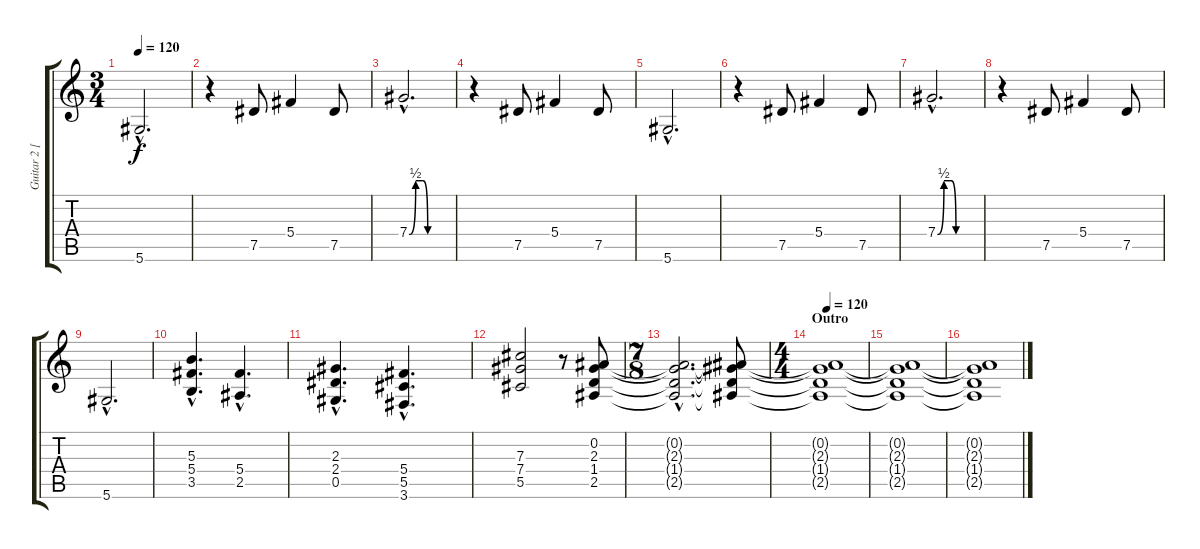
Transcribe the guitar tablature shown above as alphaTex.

\track ("Guitar 2 [Gilby]" "Guitar 2 [") {instrument distortionguitar}
\staff {score tabs}
\tuning (Eb4 Bb3 Gb3 Db3 Ab2 Eb2) {hide}
\ts (3 4)
\tempo 120
\clef g2
\ks c
5.6{hac}.2{d dy f} |
r.4 7.5.8 5.4.4 7.5.8 |
7.4{be (custom 0 0 9 2 19 2 26 0 60 0) hac}.2{d} |
r.4 7.5.8 5.4.4 7.5.8 |
5.6{hac}.2{d} |
r.4 7.5.8 5.4.4 7.5.8 |
7.4{be (custom 0 0 9 2 19 2 26 0 60 0) hac}.2{d} |
r.4 7.5.8 5.4.4 7.5.8 |
5.6{hac}.2{d} |
(5.3{hac} 5.4{hac} 3.5{hac}).4{d} (5.4{hac} 2.5{hac}).4{d} |
(2.3{hac} 2.4{hac} 0.5{hac}).4{d} (5.4{hac} 5.5{hac} 3.6{hac}).4{d} |
(7.3 7.4 5.5).2 r.8 (0.2 2.3 1.4 2.5).8 |
\ts (7 8)
(0.2{hac t} 2.3{hac t} 1.4{hac t} 2.5{hac t}).2{d volume 0} (0.2{t} 2.3{t} 1.4{t} 2.5{t}).8 |
\ts (4 4)
\section ("" "Outro")
\tempo 120
(0.2{t} 2.3{t} 1.4{t} 2.5{t}).1 |
(0.2{t} 2.3{t} 1.4{t} 2.5{t}).1 |
(0.2{t} 2.3{t} 1.4{t} 2.5{t}).1
